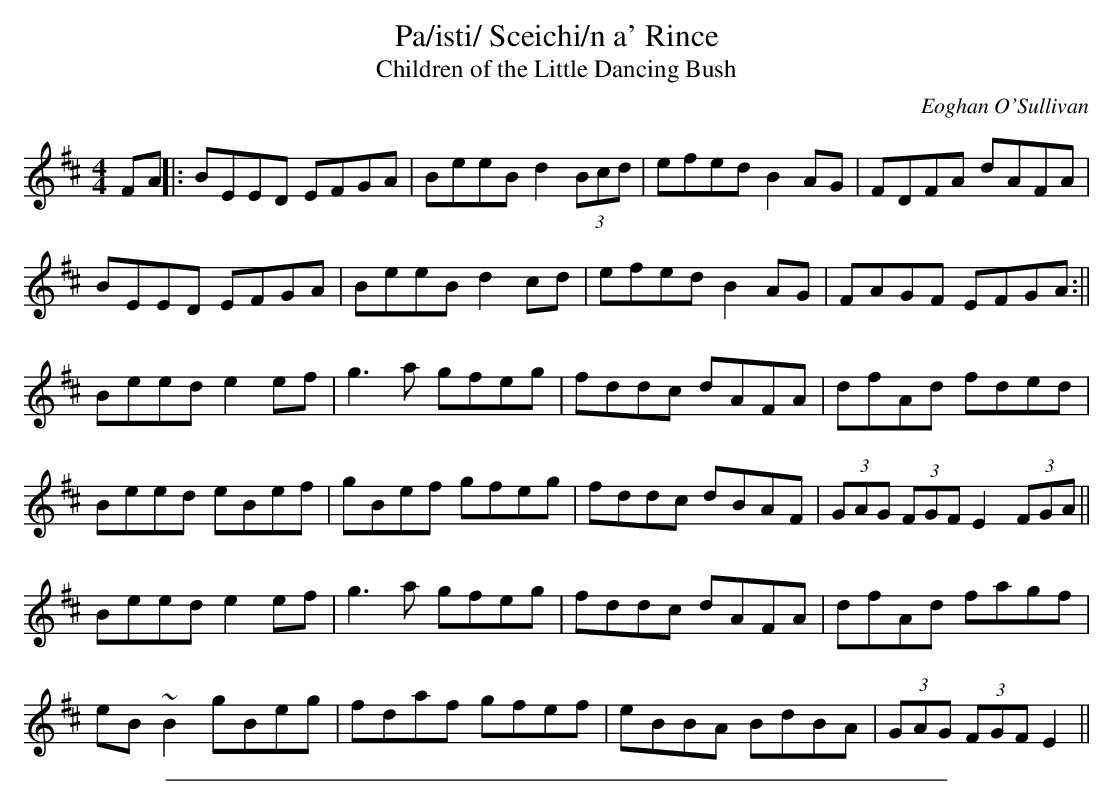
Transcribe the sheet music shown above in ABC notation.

X:1
T: Pa/isti/ Sceichi/n a' Rince
T: Children of the Little Dancing Bush
C:Eoghan O'Sullivan
M:4/4
L:1/8
K:Edor
FA||:BEED EFGA|BeeB d2 (3Bcd|efed B2 AG|FDFA dAFA|
BEED EFGA|BeeB d2 cd|efed B2 AG|FAGF EFGA:||
Beed e2 ef|g3 a gfeg|fddc dAFA|dfAd fded|
Beed eBef|gBef gfeg|fddc dBAF|(3GAG (3FGF E2 (3FGA||
Beed e2 ef|g3 a gfeg|fddc dAFA|dfAd fagf|
eB ~B2 gBeg|fdaf gfef|eBBA BdBA|(3GAG (3FGF E2||
